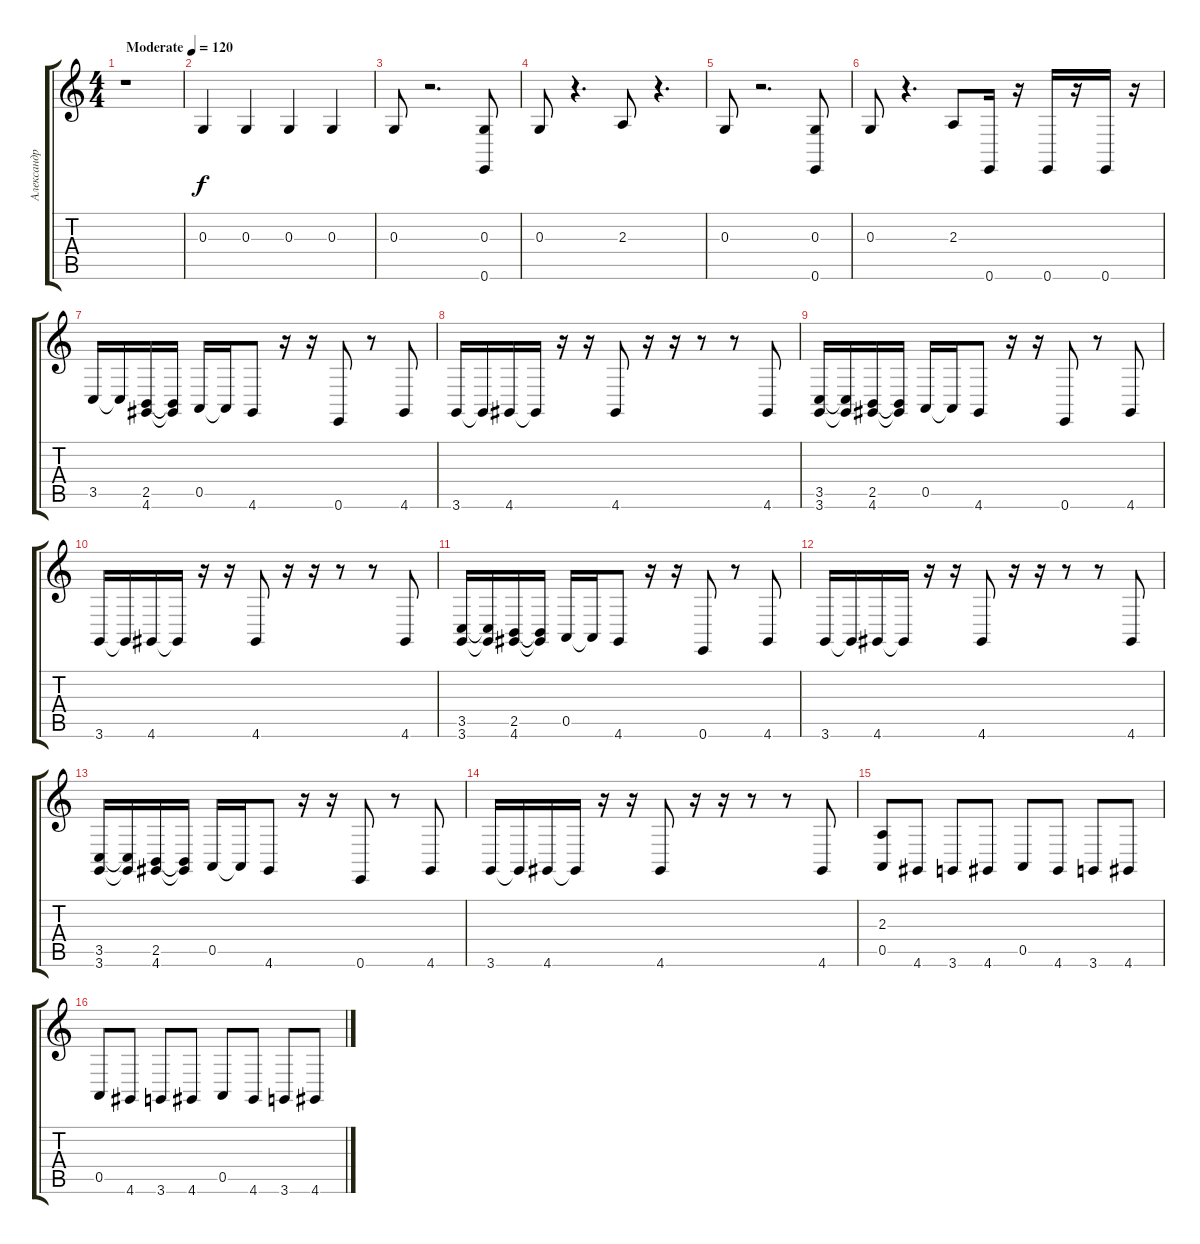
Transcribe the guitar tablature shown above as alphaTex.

\track ("Александр Барзилович" "Александр ") {instrument acousticgrandpiano}
\staff {score tabs}
\tuning (E4 B3 G3 D3 A2 E2) {hide}
\ts (4 4)
\tempo (120 "Moderate")
\clef g2
\ks c
r.1{dy f instrument acousticgrandpiano} |
0.3.4 0.3.4 0.3.4 0.3.4 |
0.3.8 r.2{d} (0.3 0.6).8 |
0.3.8 r.4{d} 2.3.8 r.4{d} |
0.3.8 r.2{d} (0.3 0.6).8 |
0.3.8 r.4{d} 2.3.8 0.6.16 r.16 0.6.16 r.16 0.6.16 r.16 |
3.5.16 3.5{t}.16 (2.5 4.6).16 (2.5{t} 4.6{t}).16 0.5.16 0.5{t}.16 4.6.8 r.16 r.16 0.6.8 r.8 4.6.8 |
3.6.16 3.6{t}.16 4.6.16 4.6{t}.16 r.16 r.16 4.6.8 r.16 r.16 r.8 r.8 4.6.8 |
(3.5 3.6).16 (3.5{t} 3.6{t}).16 (2.5 4.6).16 (2.5{t} 4.6{t}).16 0.5.16 0.5{t}.16 4.6.8 r.16 r.16 0.6.8 r.8 4.6.8 |
3.6.16 3.6{t}.16 4.6.16 4.6{t}.16 r.16 r.16 4.6.8 r.16 r.16 r.8 r.8 4.6.8 |
(3.5 3.6).16 (3.5{t} 3.6{t}).16 (2.5 4.6).16 (2.5{t} 4.6{t}).16 0.5.16 0.5{t}.16 4.6.8 r.16 r.16 0.6.8 r.8 4.6.8 |
3.6.16 3.6{t}.16 4.6.16 4.6{t}.16 r.16 r.16 4.6.8 r.16 r.16 r.8 r.8 4.6.8 |
(3.5 3.6).16 (3.5{t} 3.6{t}).16 (2.5 4.6).16 (2.5{t} 4.6{t}).16 0.5.16 0.5{t}.16 4.6.8 r.16 r.16 0.6.8 r.8 4.6.8 |
3.6.16 3.6{t}.16 4.6.16 4.6{t}.16 r.16 r.16 4.6.8 r.16 r.16 r.8 r.8 4.6.8 |
(2.3 0.5).8 4.6.8 3.6.8 4.6.8 0.5.8 4.6.8 3.6.8 4.6.8 |
0.5.8 4.6.8 3.6.8 4.6.8 0.5.8 4.6.8 3.6.8 4.6.8
